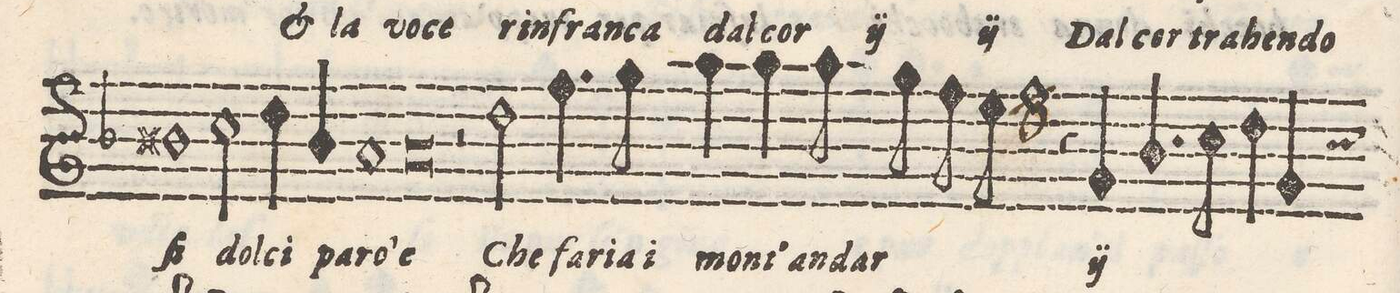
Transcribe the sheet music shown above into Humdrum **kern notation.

**kern	**text
*I"QVINTO	*
*clefG2	*
*k[b-]	*
*met(C)	*
*M2/1	*
1bn	ſi
=32-	=32-
2cc\	dol-
4dd\	-ci
4bny/	pa-
1a	-ro'-
=33-	=33-
0a	-e
=34-	=34-
2r	.
2dd\	Che
4.ff\	fa-
8gg\	-ria i
4aa\	mont
4aa\	an-
=35-	=35-
8aa\	-dar
8gg\	.
8ff\	.
8ee\	.
1dd	.
*	*ij
4r	.
4g/	Che
=36-	=36-
4.b-y/	fa-
8cc\	-ria
4dd\	i
4g/	mont'
*custos:cc	*
*-	*-
